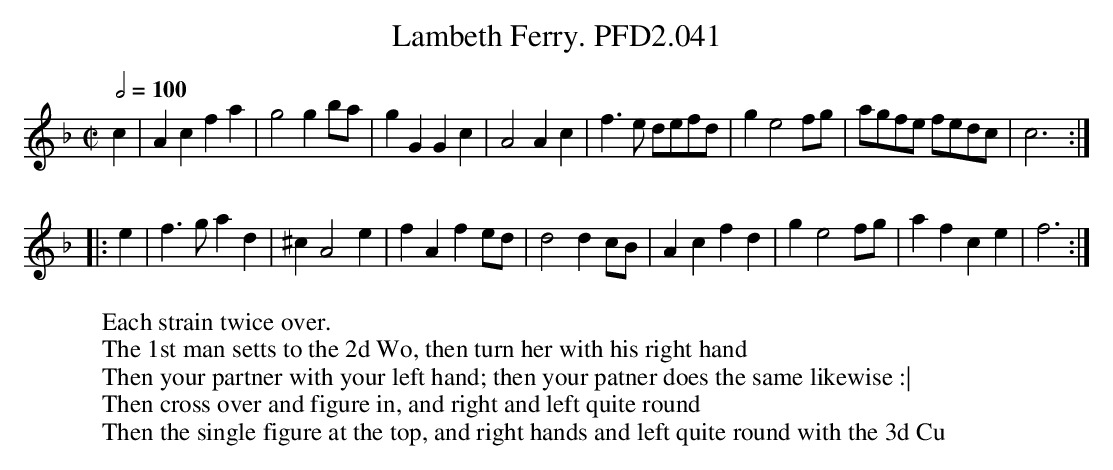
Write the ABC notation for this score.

X:1
T:Lambeth Ferry. PFD2.041
M:C|
L:1/4
Q:1/2=100
W:Each strain twice over.
W:The 1st man setts to the 2d Wo, then turn her with his right hand
W:Then your partner with your left hand; then your patner does the same likewise :|
W:Then cross over and figure in, and right and left quite round
W:Then the single figure at the top, and right hands and left quite round with the 3d Cu
K:F
c|Ac fa|g2 gb/a/|gG Gc|A2 Ac|\
f>e d/e/f/d/|g e2 f/g/|a/g/f/e/ f/e/d/c/|c3:|
|:e|f>g ad|^c A2 e|fA fe/d/|d2 dc/B/|\
Ac fd|g e2 f/g/|af ce|f3:|
